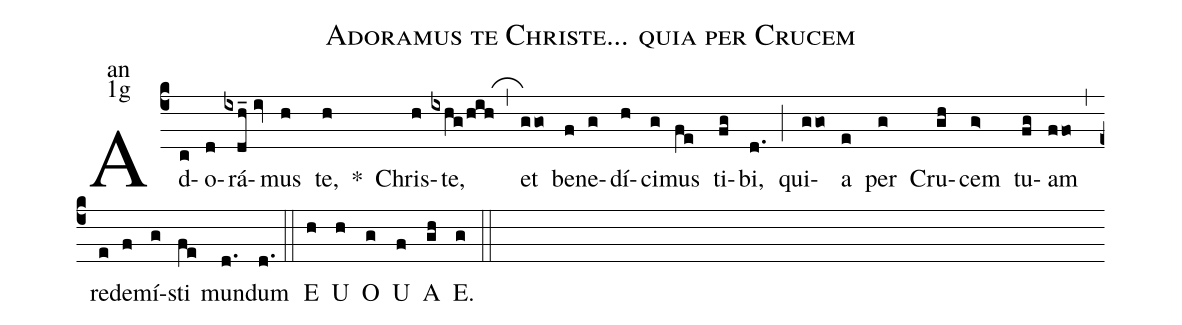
name:Adoramus te Christe... quia per Crucem;
office-part:an;
mode:1g;
%%
(c4) Ad(c)o(d)rá(ixdh_//iv)mus(h) te,(h) <sp>*</sp>()
Chris(h)te,(ixhg/hih) (,_)
et(ggo) be(f)ne(g)dí(h)ci(g)mus(fe) ti(fg)bi,(d.) (;)
qui(ggo)a(e) per(g) Cru(gh)cem(g>) tu(fg)am(ffo) (,) re(e)de(f)mí(g)sti(fe) mun(d.)dum(d.) (::)
<eu>E(h) U(h) O(g) U(f) A(gh) E.(g) </eu>(::)
